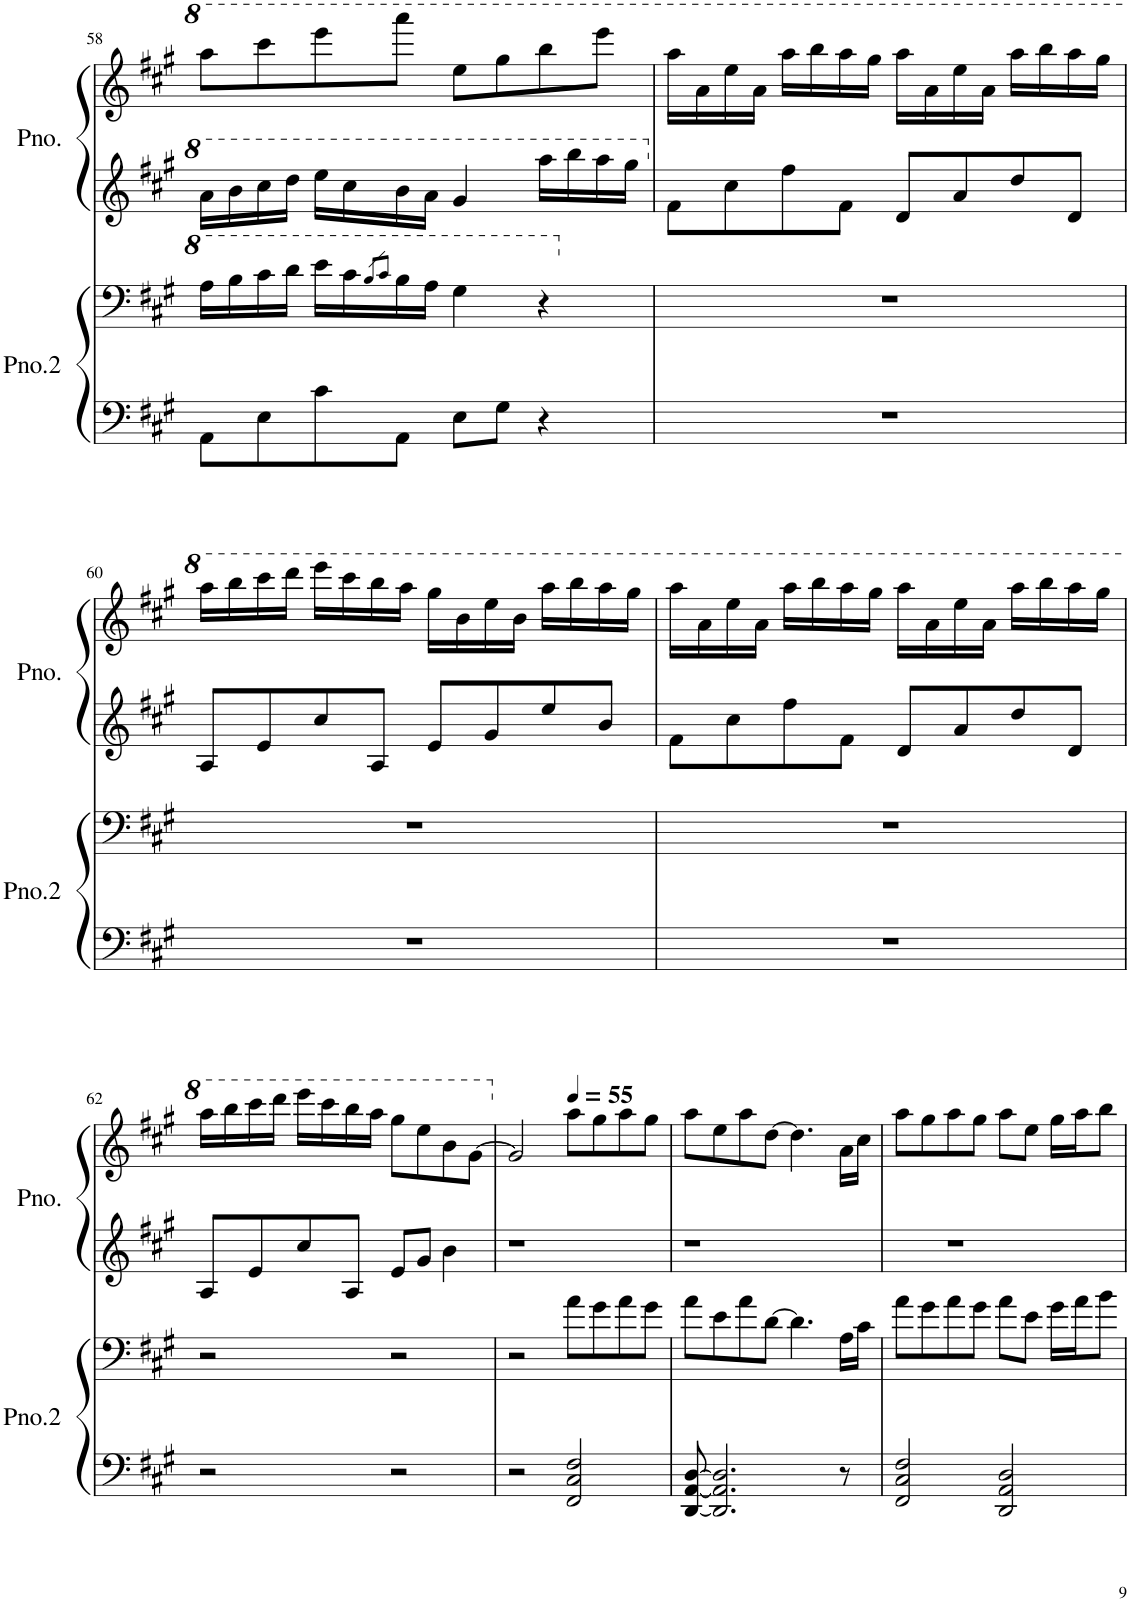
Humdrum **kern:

**kern	**kern	**kern	**kern
*part2	*part2	*part1	*part1
*staff4	*staff3	*staff2	*staff1
*I"Piano2	*	*I"Piano	*
*I'Pno.2	*	*I'Pno.	*
!!LO:PB:g=z
*clefF4	*clefF4	*clefG2	*clefG2
*k[f#c#g#]	*k[f#c#g#]	*k[f#c#g#]	*k[f#c#g#]
*M4/4	*M4/4	*M4/4	*M4/4
=58	=58	=58	=58
8AA\L	16a\LL	16aa\LL	8aaa\L
.	16b\	16bb\	.
8E\	16cc#\	16ccc#\	8cccc#\
.	16dd\JJ	16ddd\JJ	.
8c#\	16ee\LL	16eee\LL	8eeee\
.	16cc#\	16ccc#\	.
.	8qb/L	.	.
.	8qcc#/J	.	.
8AA\J	16b\	16bb\	8aaaa\J
.	16a\JJ	16aa\JJ	.
8E\L	4g#\	4gg#/	8eee\L
8G#\J	.	.	8ggg#\
4r	4r	16aaa\LL	8bbb\
.	.	16bbb\	.
.	.	16aaa\	8eeee\J
.	.	16ggg#\JJ	.
=59	=59	=59	=59
1r	1r	8f#\L	16aaa\LL
.	.	.	16aa\
.	.	8cc#\	16eee\
.	.	.	16aa\JJ
.	.	8ff#\	16aaa\LL
.	.	.	16bbb\
.	.	8f#\J	16aaa\
.	.	.	16ggg#\JJ
.	.	8d/L	16aaa\LL
.	.	.	16aa\
.	.	8a/	16eee\
.	.	.	16aa\JJ
.	.	8dd/	16aaa\LL
.	.	.	16bbb\
.	.	8d/J	16aaa\
.	.	.	16ggg#\JJ
!!LO:LB:g=z
=60	=60	=60	=60
1r	1r	8A/L	16aaa\LL
.	.	.	16bbb\
.	.	8e/	16cccc#\
.	.	.	16dddd\JJ
.	.	8cc#/	16eeee\LL
.	.	.	16cccc#\
.	.	8A/J	16bbb\
.	.	.	16aaa\JJ
.	.	8e/L	16ggg#\LL
.	.	.	16bb\
.	.	8g#/	16eee\
.	.	.	16bb\JJ
.	.	8ee/	16aaa\LL
.	.	.	16bbb\
.	.	8b/J	16aaa\
.	.	.	16ggg#\JJ
=61	=61	=61	=61
1r	1r	8f#\L	16aaa\LL
.	.	.	16aa\
.	.	8cc#\	16eee\
.	.	.	16aa\JJ
.	.	8ff#\	16aaa\LL
.	.	.	16bbb\
.	.	8f#\J	16aaa\
.	.	.	16ggg#\JJ
.	.	8d/L	16aaa\LL
.	.	.	16aa\
.	.	8a/	16eee\
.	.	.	16aa\JJ
.	.	8dd/	16aaa\LL
.	.	.	16bbb\
.	.	8d/J	16aaa\
.	.	.	16ggg#\JJ
!!LO:LB:g=z
=62	=62	=62	=62
2r	2r	8A/L	16aaa\LL
.	.	.	16bbb\
.	.	8e/	16cccc#\
.	.	.	16dddd\JJ
.	.	8cc#/	16eeee\LL
.	.	.	16cccc#\
.	.	8A/J	16bbb\
.	.	.	16aaa\JJ
2r	2r	8e/L	8ggg#\L
.	.	8g#/J	8eee\
.	.	4b\	8bb\
.	.	.	[8gg#\J
=63	=63	=63	=63
2r	2r	1r	2g#/]
*	*	*	*MM55
2FF#/ 2C#/ 2F#/	8a\L	.	8aa\L
.	8g#\	.	8gg#\
.	8a\	.	8aa\
.	8g#\J	.	8gg#\J
=64	=64	=64	=64
[8DD/ [8AA/ [8D/	8a\L	1r	8aa\L
2.DD/] 2.AA/] 2.D/]	8e\	.	8ee\
.	8a\	.	8aa\
.	[8d\J	.	[8dd\J
.	4.d\]	.	4.dd\]
8r	16A\LL	.	16a\LL
.	16c#\JJ	.	16cc#\JJ
=65	=65	=65	=65
2FF#/ 2C#/ 2F#/	8a\L	1r	8aa\L
.	8g#\	.	8gg#\
.	8a\	.	8aa\
.	8g#\J	.	8gg#\J
2DD/ 2AA/ 2D/	8a\L	.	8aa\L
.	8e\J	.	8ee\J
.	16g#\LL	.	16gg#\LL
.	16a\J	.	16aa\J
.	8b\J	.	8bb\J
=	=	=	=
*-	*-	*-	*-
